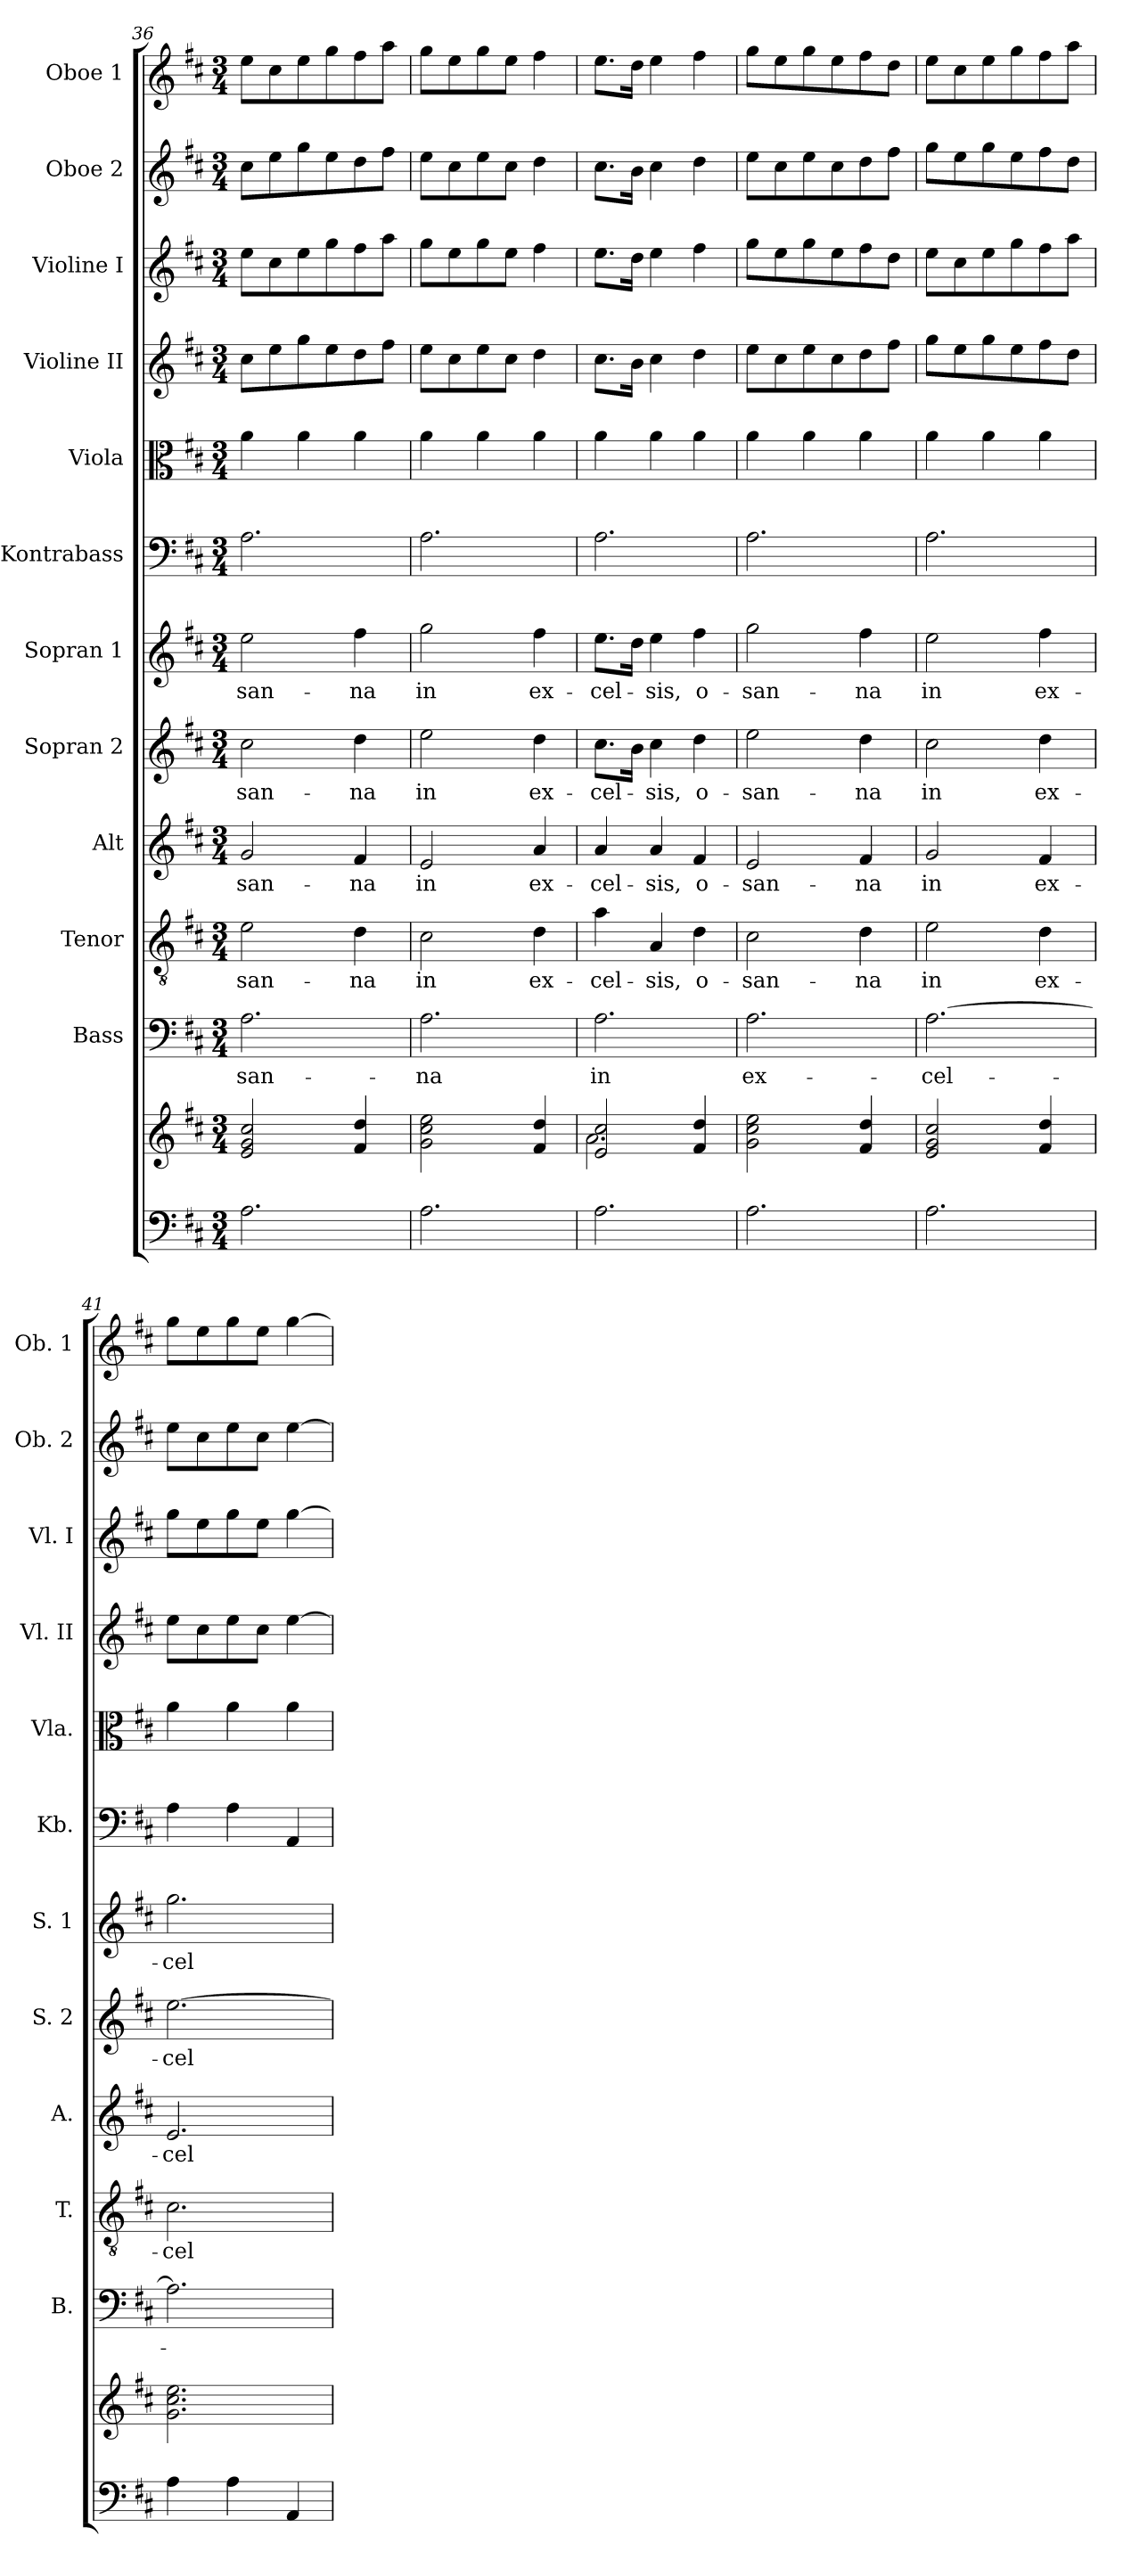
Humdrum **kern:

**kern	**kern	**kern	**text	**kern	**text	**kern	**text	**kern	**text	**kern	**text	**kern	**kern	**kern	**kern	**kern	**kern
*part12	*part12	*part11	*part11	*part10	*part10	*part9	*part9	*part8	*part8	*part7	*part7	*part6	*part5	*part4	*part3	*part2	*part1
*staff13	*staff12	*staff11	*staff11	*staff10	*staff10	*staff9	*staff9	*staff8	*staff8	*staff7	*staff7	*staff6	*staff5	*staff4	*staff3	*staff2	*staff1
*	*	*I"Bass	*	*I"Tenor	*	*I"Alt	*	*I"Sopran 2	*	*I"Sopran 1	*	*I"Kontrabass	*I"Viola	*I"Violine II	*I"Violine I	*I"Oboe 2	*I"Oboe 1
*	*	*I'B.	*	*I'T.	*	*I'A.	*	*I'S. 2	*	*I'S. 1	*	*I'Kb.	*I'Vla.	*I'Vl. II	*I'Vl. I	*I'Ob. 2	*I'Ob. 1
*clefF4	*clefG2	*clefF4	*	*clefGv2	*	*clefG2	*	*clefG2	*	*clefG2	*	*clefF4	*clefC3	*clefG2	*clefG2	*clefG2	*clefG2
*	*	*	*	*	*	*	*	*	*	*	*	*ITrd7c12	*	*	*	*	*
*k[f#c#]	*k[f#c#]	*k[f#c#]	*	*k[f#c#]	*	*k[f#c#]	*	*k[f#c#]	*	*k[f#c#]	*	*k[f#c#]	*k[f#c#]	*k[f#c#]	*k[f#c#]	*k[f#c#]	*k[f#c#]
*D:	*D:	*D:	*	*D:	*	*D:	*	*D:	*	*D:	*	*D:	*D:	*D:	*D:	*D:	*D:
*M3/4	*M3/4	*M3/4	*	*M3/4	*	*M3/4	*	*M3/4	*	*M3/4	*	*M3/4	*M3/4	*M3/4	*M3/4	*M3/4	*M3/4
=36	=36	=36	=36	=36	=36	=36	=36	=36	=36	=36	=36	=36	=36	=36	=36	=36	=36
!	!	!	!LO:LY:b	!	!LO:LY:b	!	!LO:LY:b	!	!LO:LY:b	!	!LO:LY:b	!	!	!	!	!	!
2.A\	2e/ 2g/ 2cc#/	2.A\	-san-	2e\	-san-	2g/	-san-	2cc#\	-san-	2ee\	-san-	2.AA\	4a\	8cc#\L	8ee\L	8cc#\L	8ee\L
.	.	.	.	.	.	.	.	.	.	.	.	.	.	8ee\	8cc#\	8ee\	8cc#\
.	.	.	.	.	.	.	.	.	.	.	.	.	4a\	8gg\	8ee\	8gg\	8ee\
.	.	.	.	.	.	.	.	.	.	.	.	.	.	8ee\	8gg\	8ee\	8gg\
!	!	!	!	!	!LO:LY:b	!	!LO:LY:b	!	!LO:LY:b	!	!LO:LY:b	!	!	!	!	!	!
.	4f#/ 4dd/	.	.	4d\	-na	4f#/	-na	4dd\	-na	4ff#\	-na	.	4a\	8dd\	8ff#\	8dd\	8ff#\
.	.	.	.	.	.	.	.	.	.	.	.	.	.	8ff#\J	8aa\J	8ff#\J	8aa\J
=37	=37	=37	=37	=37	=37	=37	=37	=37	=37	=37	=37	=37	=37	=37	=37	=37	=37
!	!	!	!LO:LY:b	!	!LO:LY:b	!	!LO:LY:b	!	!LO:LY:b	!	!LO:LY:b	!	!	!	!	!	!
2.A\	2g\ 2cc#\ 2ee\	2.A\	-na	2c#\	in	2e/	in	2ee\	in	2gg\	in	2.AA\	4a\	8ee\L	8gg\L	8ee\L	8gg\L
.	.	.	.	.	.	.	.	.	.	.	.	.	.	8cc#\	8ee\	8cc#\	8ee\
.	.	.	.	.	.	.	.	.	.	.	.	.	4a\	8ee\	8gg\	8ee\	8gg\
.	.	.	.	.	.	.	.	.	.	.	.	.	.	8cc#\J	8ee\J	8cc#\J	8ee\J
!	!	!	!	!	!LO:LY:b	!	!LO:LY:b	!	!LO:LY:b	!	!LO:LY:b	!	!	!	!	!	!
.	4f#/ 4dd/	.	.	4d\	ex-	4a/	ex-	4dd\	ex-	4ff#\	ex-	.	4a\	4dd\	4ff#\	4dd\	4ff#\
=38	=38	=38	=38	=38	=38	=38	=38	=38	=38	=38	=38	=38	=38	=38	=38	=38	=38
*	*^	*	*	*	*	*	*	*	*	*	*	*	*	*	*	*	*
!	!	!	!	!LO:LY:b	!	!LO:LY:b	!	!LO:LY:b	!	!LO:LY:b	!	!LO:LY:b	!	!	!	!	!	!
2.A\	2e/ 2cc#/	2.a\	2.A\	in	4a\	-cel-	4a/	-cel-	8.cc#\L	-cel-	8.ee\L	-cel-	2.AA\	4a\	8.cc#\L	8.ee\L	8.cc#\L	8.ee\L
.	.	.	.	.	.	.	.	.	16b\Jk	.	16dd\Jk	.	.	.	16b\Jk	16dd\Jk	16b\Jk	16dd\Jk
!	!	!	!	!	!	!LO:LY:b	!	!LO:LY:b	!	!LO:LY:b	!	!LO:LY:b	!	!	!	!	!	!
.	.	.	.	.	4A/	-sis,	4a/	-sis,	4cc#\	-sis,	4ee\	-sis,	.	4a\	4cc#\	4ee\	4cc#\	4ee\
!	!	!	!	!	!	!LO:LY:b	!	!LO:LY:b	!	!LO:LY:b	!	!LO:LY:b	!	!	!	!	!	!
.	4f#/ 4dd/	.	.	.	4d\	o-	4f#/	o-	4dd\	o-	4ff#\	o-	.	4a\	4dd\	4ff#\	4dd\	4ff#\
*	*v	*v	*	*	*	*	*	*	*	*	*	*	*	*	*	*	*	*
=39	=39	=39	=39	=39	=39	=39	=39	=39	=39	=39	=39	=39	=39	=39	=39	=39	=39
!	!	!	!LO:LY:b	!	!LO:LY:b	!	!LO:LY:b	!	!LO:LY:b	!	!LO:LY:b	!	!	!	!	!	!
2.A\	2g\ 2cc#\ 2ee\	2.A\	ex-	2c#\	-san-	2e/	-san-	2ee\	-san-	2gg\	-san-	2.AA\	4a\	8ee\L	8gg\L	8ee\L	8gg\L
.	.	.	.	.	.	.	.	.	.	.	.	.	.	8cc#\	8ee\	8cc#\	8ee\
.	.	.	.	.	.	.	.	.	.	.	.	.	4a\	8ee\	8gg\	8ee\	8gg\
.	.	.	.	.	.	.	.	.	.	.	.	.	.	8cc#\	8ee\	8cc#\	8ee\
!	!	!	!	!	!LO:LY:b	!	!LO:LY:b	!	!LO:LY:b	!	!LO:LY:b	!	!	!	!	!	!
.	4f#/ 4dd/	.	.	4d\	-na	4f#/	-na	4dd\	-na	4ff#\	-na	.	4a\	8dd\	8ff#\	8dd\	8ff#\
.	.	.	.	.	.	.	.	.	.	.	.	.	.	8ff#\J	8dd\J	8ff#\J	8dd\J
=40	=40	=40	=40	=40	=40	=40	=40	=40	=40	=40	=40	=40	=40	=40	=40	=40	=40
!	!	!	!LO:LY:b	!	!LO:LY:b	!	!LO:LY:b	!	!LO:LY:b	!	!LO:LY:b	!	!	!	!	!	!
2.A\	2e/ 2g/ 2cc#/	[2.A\	-cel-	2e\	in	2g/	in	2cc#\	in	2ee\	in	2.AA\	4a\	8gg\L	8ee\L	8gg\L	8ee\L
.	.	.	.	.	.	.	.	.	.	.	.	.	.	8ee\	8cc#\	8ee\	8cc#\
.	.	.	.	.	.	.	.	.	.	.	.	.	4a\	8gg\	8ee\	8gg\	8ee\
.	.	.	.	.	.	.	.	.	.	.	.	.	.	8ee\	8gg\	8ee\	8gg\
!	!	!	!	!	!LO:LY:b	!	!LO:LY:b	!	!LO:LY:b	!	!LO:LY:b	!	!	!	!	!	!
.	4f#/ 4dd/	.	.	4d\	ex-	4f#/	ex-	4dd\	ex-	4ff#\	ex-	.	4a\	8ff#\	8ff#\	8ff#\	8ff#\
.	.	.	.	.	.	.	.	.	.	.	.	.	.	8dd\J	8aa\J	8dd\J	8aa\J
!!LO:PB:g=z
=41	=41	=41	=41	=41	=41	=41	=41	=41	=41	=41	=41	=41	=41	=41	=41	=41	=41
!	!	!	!	!	!LO:LY:b	!	!LO:LY:b	!	!LO:LY:b	!	!LO:LY:b	!	!	!	!	!	!
4A\	2.g\ 2.cc#\ 2.ee\	2.A\]	.	2.c#\	-cel-	2.e/	-cel-	[2.ee\	-cel-	2.gg\	-cel-	4AA\	4a\	8ee\L	8gg\L	8ee\L	8gg\L
.	.	.	.	.	.	.	.	.	.	.	.	.	.	8cc#\	8ee\	8cc#\	8ee\
4A\	.	.	.	.	.	.	.	.	.	.	.	4AA\	4a\	8ee\	8gg\	8ee\	8gg\
.	.	.	.	.	.	.	.	.	.	.	.	.	.	8cc#\J	8ee\J	8cc#\J	8ee\J
4AA/	.	.	.	.	.	.	.	.	.	.	.	4AAA/	4a\	[4ee\	[4gg\	[4ee\	[4gg\
=	=	=	=	=	=	=	=	=	=	=	=	=	=	=	=	=	=
*-	*-	*-	*-	*-	*-	*-	*-	*-	*-	*-	*-	*-	*-	*-	*-	*-	*-
